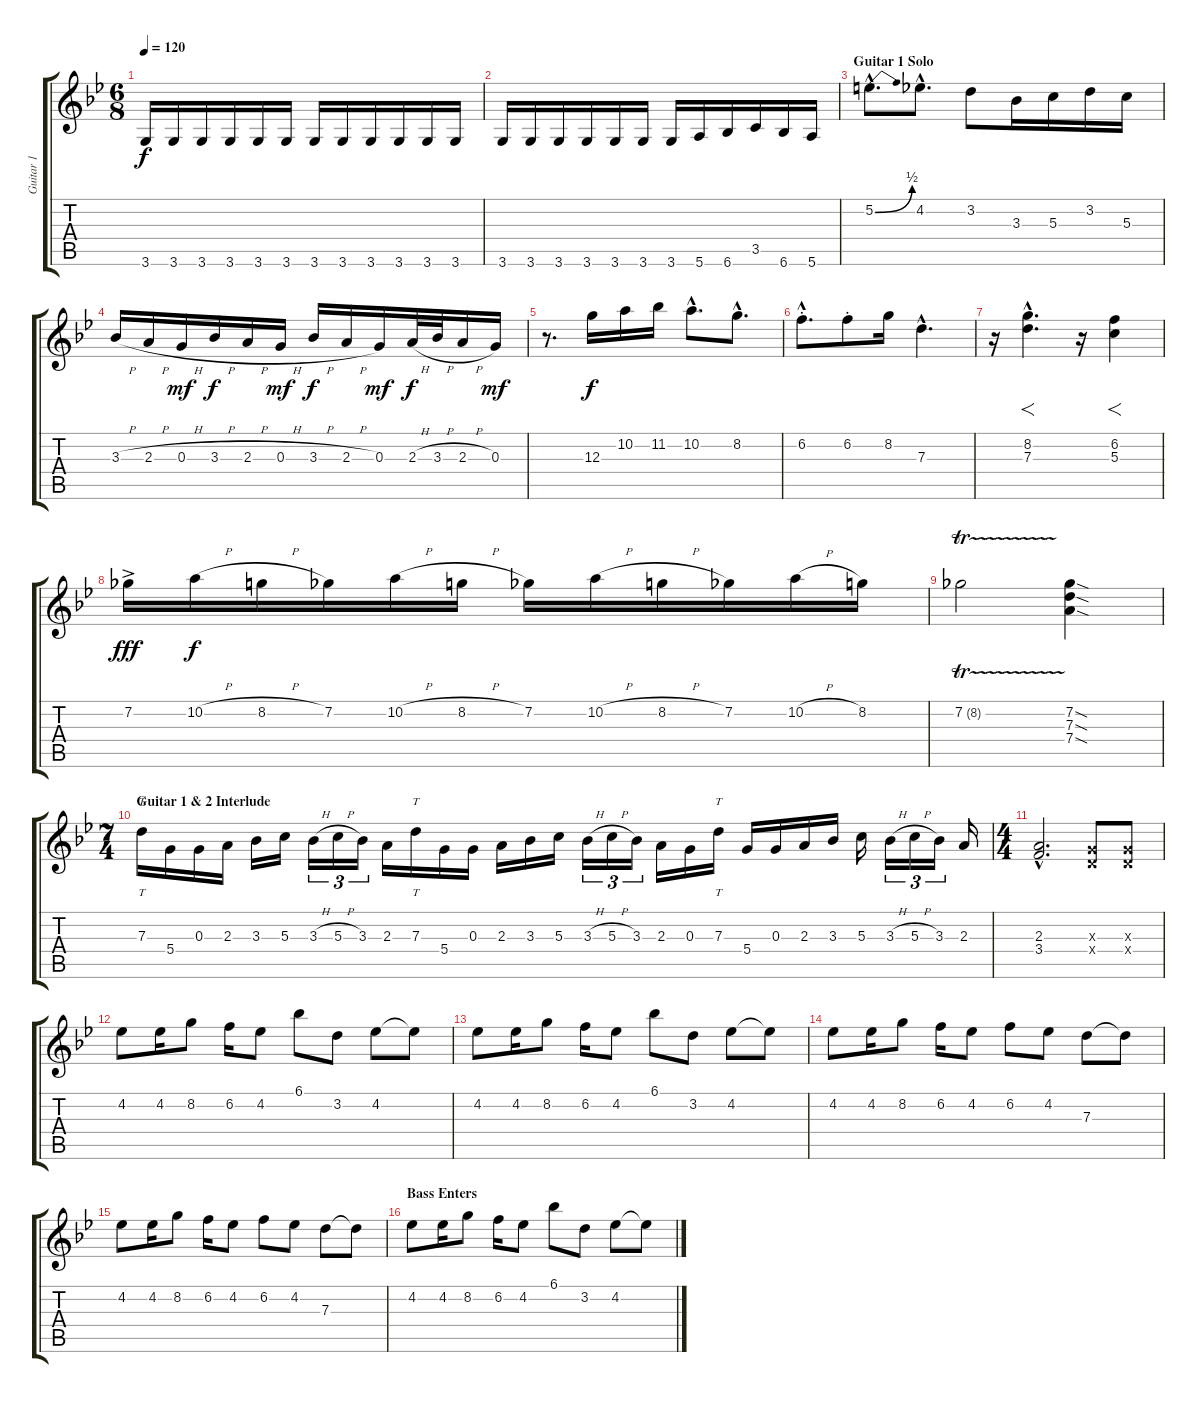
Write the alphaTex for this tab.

\track ("Guitar 1" "Guitar 1") {instrument distortionguitar}
\staff {score tabs}
\tuning (E4 B3 G3 D3 A2 E2) {hide}
\ts (6 8)
\tempo 120
\clef g2
\ks gminor
3.6.16{dy f} 3.6.16 3.6.16 3.6.16 3.6.16 3.6.16 3.6.16 3.6.16 3.6.16 3.6.16 3.6.16 3.6.16 |
3.6.16 3.6.16 3.6.16 3.6.16 3.6.16 3.6.16 3.6.16 5.6.16 6.6.16 3.5.16 6.6.16 5.6.16 |
\section ("" "Guitar 1 Solo")
5.2{be (bend 0 0 60 2) hac}.8{d volume 16 instrument overdrivenguitar} 4.2{hac}.8{d} 3.2.8 3.3.16 5.3.16 3.2.16 5.3.16 |
3.3{h}.16 2.3{h}.16 0.3{h}.16{dy mf} 3.3{h}.16{dy f} 2.3{h}.16 0.3{h}.16{dy mf} 3.3{h}.16{dy f} 2.3{h}.16 0.3.16{dy mf} 2.3{h}.32{dy f} 3.3{h}.32 2.3{h}.16 0.3.16{dy mf} |
r.8{d} 12.3.16{dy f} 10.2.16 11.2.16 10.2{hac}.8{d} 8.2{hac}.8{d} |
6.2{hac st}.8{d} 6.2{st}.8 8.2.16 7.3{hac}.4{d} |
r.16 (8.2{hac} 7.3{hac}).4{f d} r.16 (6.2 5.3).4{f} |
7.2{ac}.16{dy fff} 10.2{h}.16{dy f} 8.2{h}.16 7.2.16 10.2{h}.16 8.2{h}.16 7.2.16 10.2{h}.16 8.2{h}.16 7.2.16 10.2{h}.16 8.2.16 |
7.2{tr (8 32)}.2 (7.2{sod} 7.3{sod} 7.4{sod}).4{instrument guitarfretnoise} |
\ts (7 4)
\section ("" "Guitar 1 & 2 Interlude")
7.3.16{tt volume 11 balance 0 instrument distortionguitar} 5.4.16 0.3.16 2.3.16 3.3.16 5.3.16 3.3{h}.16{tu (3 2)} 5.3{h}.16{tu (3 2)} 3.3.16{tu (3 2)} 2.3.16 7.3.16{tt} 5.4.16 0.3.16 2.3.16 3.3.16 5.3.16 3.3{h}.16{tu (3 2)} 5.3{h}.16{tu (3 2)} 3.3.16{tu (3 2)} 2.3.16 0.3.16 7.3.16{tt} 5.4.16 0.3.16 2.3.16 3.3.16 5.3.16 3.3{h}.16{tu (3 2)} 5.3{h}.16{tu (3 2)} 3.3.16{tu (3 2)} 2.3.16 |
\ts (4 4)
(2.3{hac} 3.4{hac}).2{d} (0.3{x} 0.4{x}).8 (0.3{x} 0.4{x}).8 |
4.2.8 4.2.16 8.2.8 6.2.16 4.2.8 6.1.8 3.2.8 4.2.8 4.2{t}.8 |
4.2.8 4.2.16 8.2.8 6.2.16 4.2.8 6.1.8 3.2.8 4.2.8 4.2{t}.8 |
4.2.8 4.2.16 8.2.8 6.2.16 4.2.8 6.2.8 4.2.8 7.3.8 7.3{t}.8 |
4.2.8 4.2.16 8.2.8 6.2.16 4.2.8 6.2.8 4.2.8 7.3.8 7.3{t}.8 |
\section ("" "Bass Enters")
4.2.8 4.2.16 8.2.8 6.2.16 4.2.8 6.1.8 3.2.8 4.2.8 4.2{t}.8
